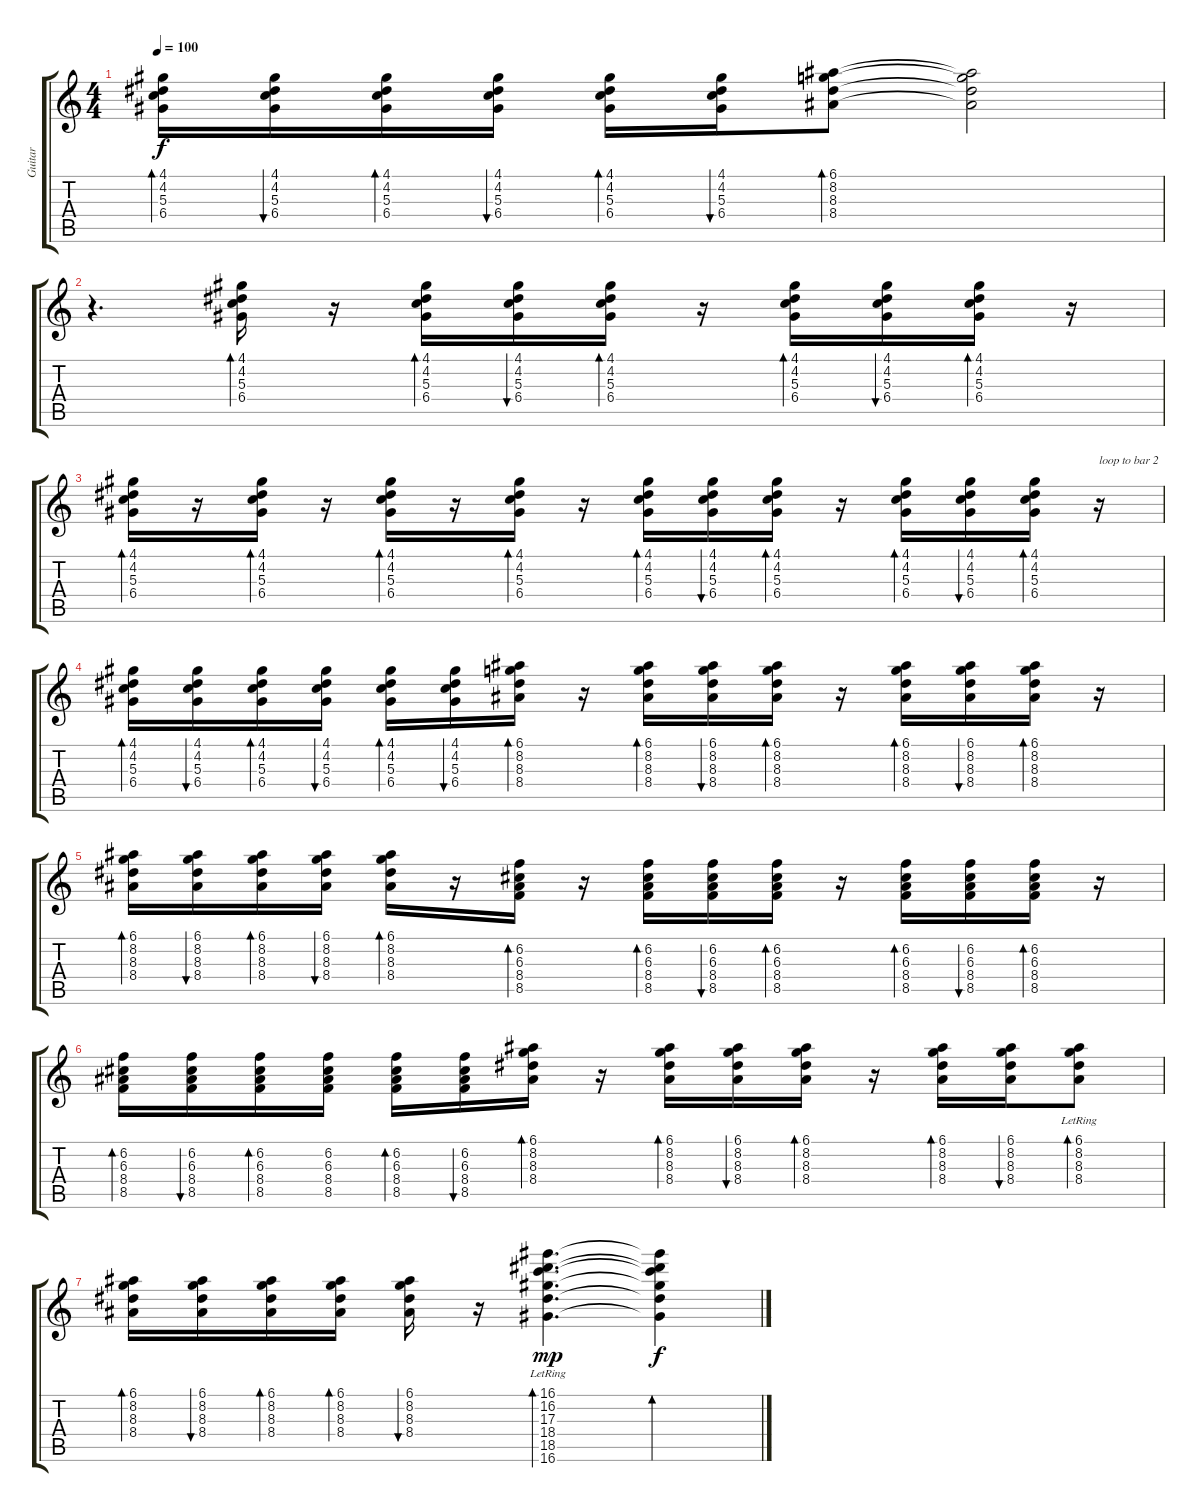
\track ("Guitar" "Guitar") {instrument acousticguitarsteel}
\staff {score tabs}
\tuning (E4 B3 G3 D3 A2 E2) {hide}
\ts (4 4)
\tempo 100
\clef g2
\ks c
(4.1 4.2 5.3 6.4).16{bd 30 dy f} (4.1 4.2 5.3 6.4).16{bu 30} (4.1 4.2 5.3 6.4).16{bd 30} (4.1 4.2 5.3 6.4).16{bu 30} (4.1 4.2 5.3 6.4).16{bd 30} (4.1 4.2 5.3 6.4).16{bu 30} (6.1 8.2 8.3 8.4).8{bd 30} (6.1{t} 8.2{t} 8.3{t} 8.4{t}).2 |
r.4{d} (4.1 4.2 5.3 6.4).16{bd 30} r.16 (4.1 4.2 5.3 6.4).16{bd 30} (4.1 4.2 5.3 6.4).16{bu 30} (4.1 4.2 5.3 6.4).16{bd 30} r.16 (4.1 4.2 5.3 6.4).16{bd 30} (4.1 4.2 5.3 6.4).16{bu 30} (4.1 4.2 5.3 6.4).16{bd 30} r.16 |
(4.1 4.2 5.3 6.4).16{bd 30} r.16 (4.1 4.2 5.3 6.4).16{bd 30} r.16 (4.1 4.2 5.3 6.4).16{bd 30} r.16 (4.1 4.2 5.3 6.4).16{bd 30} r.16 (4.1 4.2 5.3 6.4).16{bd 30} (4.1 4.2 5.3 6.4).16{bu 30} (4.1 4.2 5.3 6.4).16{bd 30} r.16 (4.1 4.2 5.3 6.4).16{bd 30} (4.1 4.2 5.3 6.4).16{bu 30} (4.1 4.2 5.3 6.4).16{bd 30} r.16{txt "loop to bar 2"} |
(4.1 4.2 5.3 6.4).16{bd 30} (4.1 4.2 5.3 6.4).16{bu 30} (4.1 4.2 5.3 6.4).16{bd 30} (4.1 4.2 5.3 6.4).16{bu 30} (4.1 4.2 5.3 6.4).16{bd 30} (4.1 4.2 5.3 6.4).16{bu 30} (6.1 8.2 8.3 8.4).16{bd 30} r.16 (6.1 8.2 8.3 8.4).16{bd 30} (6.1 8.2 8.3 8.4).16{bu 30} (6.1 8.2 8.3 8.4).16{bd 30} r.16 (6.1 8.2 8.3 8.4).16{bd 30} (6.1 8.2 8.3 8.4).16{bu 30} (6.1 8.2 8.3 8.4).16{bd 30} r.16 |
(6.1 8.2 8.3 8.4).16{bd 30} (6.1 8.2 8.3 8.4).16{bu 30} (6.1 8.2 8.3 8.4).16{bd 30} (6.1 8.2 8.3 8.4).16{bu 30} (6.1 8.2 8.3 8.4).16{bd 30} r.16 (6.2 6.3 8.4 8.5).16{bd 30} r.16 (6.2 6.3 8.4 8.5).16{bd 30} (6.2 6.3 8.4 8.5).16{bu 30} (6.2 6.3 8.4 8.5).16{bd 30} r.16 (6.2 6.3 8.4 8.5).16{bd 30} (6.2 6.3 8.4 8.5).16{bu 30} (6.2 6.3 8.4 8.5).16{bd 30} r.16 |
(6.2 6.3 8.4 8.5).16{bd 30} (6.2 6.3 8.4 8.5).16{bu 30} (6.2 6.3 8.4 8.5).16{bd 30} (6.2 6.3 8.4 8.5).16 (6.2 6.3 8.4 8.5).16{bd 30} (6.2 6.3 8.4 8.5).16{bu 30} (6.1 8.2 8.3 8.4).16{bd 30} r.16 (6.1 8.2 8.3 8.4).16{bd 30} (6.1 8.2 8.3 8.4).16{bu 30} (6.1 8.2 8.3 8.4).16{bd 30} r.16 (6.1 8.2 8.3 8.4).16{bd 30} (6.1 8.2 8.3 8.4).16{bu 30} (6.1 8.2{lr} 8.3{lr} 8.4{lr}).8{bd 30} |
(6.1 8.2 8.3 8.4).16{bd 30} (6.1 8.2 8.3 8.4).16{bu 30} (6.1 8.2 8.3 8.4).16{bd 30} (6.1 8.2 8.3 8.4).16{bd 30} (6.1 8.2 8.3 8.4).16{bu 30} r.16 (16.1 16.2 17.3 18.4 18.5 16.6{lr}).4{d bd 60 dy mp} (16.1{t} 16.2{t} 17.3{t} 18.4{t} 18.5{t} 16.6{t}).4{bd 60 dy f}
